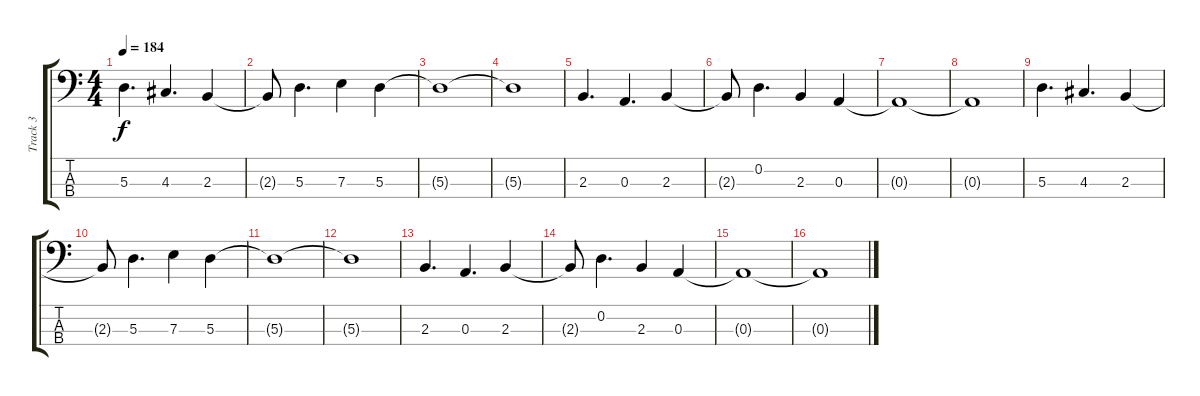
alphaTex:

\track ("Track 3" "Track 3") {instrument electricbassfinger}
\staff {score tabs}
\tuning (G2 D2 A1 D1) {hide}
\ts (4 4)
\tempo 184
\clef f4
\ks c
5.3.4{d dy f} 4.3.4{d} 2.3.4 |
2.3{t}.8 5.3.4{d} 7.3.4 5.3.4 |
5.3{t}.1 |
5.3{t}.1 |
2.3.4{d} 0.3.4{d} 2.3.4 |
2.3{t}.8 0.2.4{d} 2.3.4 0.3.4 |
0.3{t}.1 |
0.3{t}.1 |
5.3.4{d} 4.3.4{d} 2.3.4 |
2.3{t}.8 5.3.4{d} 7.3.4 5.3.4 |
5.3{t}.1 |
5.3{t}.1 |
2.3.4{d} 0.3.4{d} 2.3.4 |
2.3{t}.8 0.2.4{d} 2.3.4 0.3.4 |
0.3{t}.1 |
0.3{t}.1
